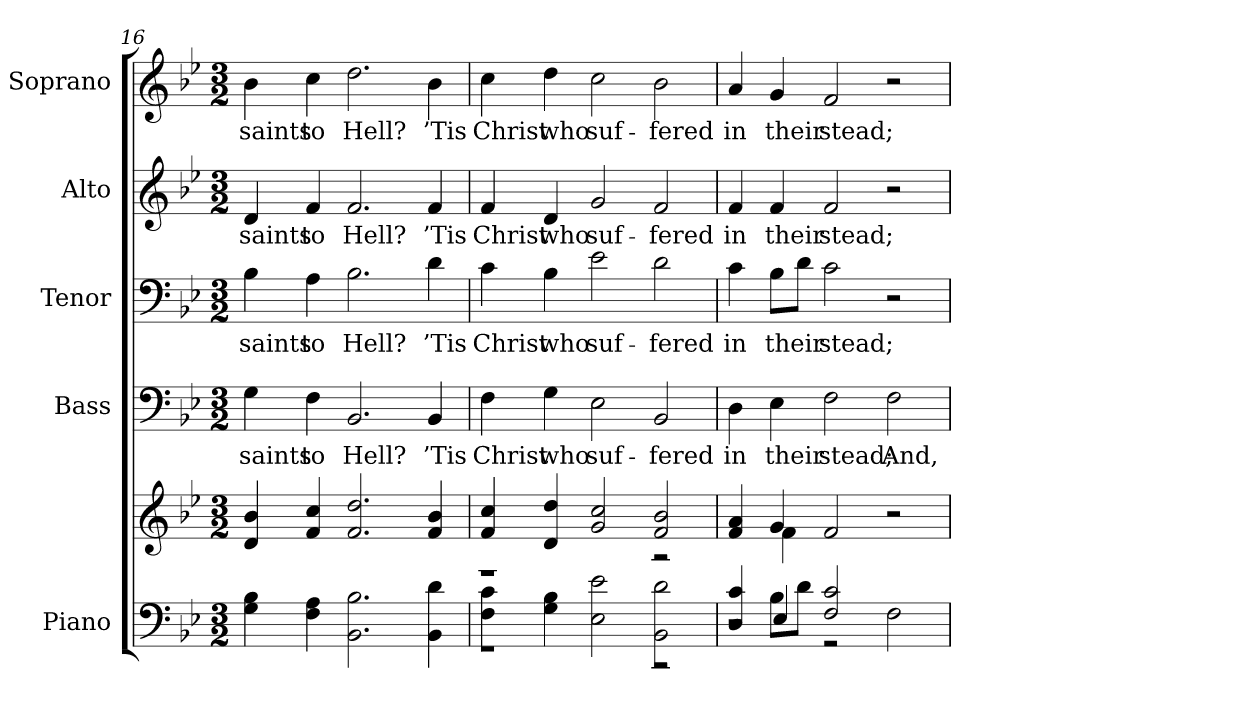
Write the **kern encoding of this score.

**kern	**kern	**kern	**text	**kern	**text	**kern	**text	**kern	**text
*part5	*part5	*part4	*part4	*part3	*part3	*part2	*part2	*part1	*part1
*staff6	*staff5	*staff4	*staff4	*staff3	*staff3	*staff2	*staff2	*staff1	*staff1
*I"Piano	*	*I"Bass	*	*I"Tenor	*	*I"Alto	*	*I"Soprano	*
*I'Pno.	*	*I'B.	*	*I'T.	*	*I'A.	*	*I'S.	*
*clefF4	*clefG2	*clefF4	*	*clefF4	*	*clefG2	*	*clefG2	*
*k[b-e-]	*k[b-e-]	*k[b-e-]	*	*k[b-e-]	*	*k[b-e-]	*	*k[b-e-]	*
*g:	*g:	*g:	*	*g:	*	*g:	*	*g:	*
*M3/2	*M3/2	*M3/2	*	*M3/2	*	*M3/2	*	*M3/2	*
=16	=16	=16	=16	=16	=16	=16	=16	=16	=16
!	!	!	!LO:LY:b:color=#000000	!	!	!	!	!	!
!	!	!	!	!	!LO:LY:b:color=#000000	!	!	!	!
!	!	!	!	!	!	!	!LO:LY:b:color=#000000	!	!
!	!	!	!	!	!	!	!	!	!LO:LY:b:color=#000000
4Gi\ 4B-i	4di/ 4b-i	4Gi\	saints	4B-i\	saints	4di/	saints	4b-i\	saints
!	!	!	!LO:LY:b:color=#000000	!	!	!	!	!	!
!	!	!	!	!	!LO:LY:b:color=#000000	!	!	!	!
!	!	!	!	!	!	!	!LO:LY:b:color=#000000	!	!
!	!	!	!	!	!	!	!	!	!LO:LY:b:color=#000000
4Fi\ 4Ai	4fi/ 4cci	4Fi\	to	4Ai\	to	4fi/	to	4cci\	to
!	!	!	!LO:LY:b:color=#000000	!	!	!	!	!	!
!	!	!	!	!	!LO:LY:b:color=#000000	!	!	!	!
!	!	!	!	!	!	!	!LO:LY:b:color=#000000	!	!
!	!	!	!	!	!	!	!	!	!LO:LY:b:color=#000000
2.BB-i\ 2.B-i	2.fi/ 2.ddi	2.BB-i/	Hell?	2.B-i\	Hell?	2.fi/	Hell?	2.ddi\	Hell?
!	!	!	!LO:LY:b:color=#000000	!	!	!	!	!	!
!	!	!	!	!	!LO:LY:b:color=#000000	!	!	!	!
!	!	!	!	!	!	!	!LO:LY:b:color=#000000	!	!
!	!	!	!	!	!	!	!	!	!LO:LY:b:color=#000000
4BB-i\ 4di	4fi/ 4b-i	4BB-i/	’Tis	4di\	’Tis	4fi/	’Tis	4b-i\	’Tis
=17	=17	=17	=17	=17	=17	=17	=17	=17	=17
*^	*^	*	*	*	*	*	*	*	*
!	!	!	!	!	!LO:LY:b:color=#000000	!	!	!	!	!	!
!	!	!	!	!	!	!	!LO:LY:b:color=#000000	!	!	!	!
!	!	!	!	!	!	!	!	!	!LO:LY:b:color=#000000	!	!
!	!	!	!	!	!	!	!	!	!	!	!LO:LY:b:color=#000000
4Fi\ 4ci	1r	4fi/ 4cci	1r	4Fi\	Christ	4ci\	Christ	4fi/	Christ	4cci\	Christ
!	!	!	!	!	!LO:LY:b:color=#000000	!	!	!	!	!	!
!	!	!	!	!	!	!	!LO:LY:b:color=#000000	!	!	!	!
!	!	!	!	!	!	!	!	!	!LO:LY:b:color=#000000	!	!
!	!	!	!	!	!	!	!	!	!	!	!LO:LY:b:color=#000000
4Gi\ 4B-i	.	4di/ 4ddi	.	4Gi\	who	4B-i\	who	4di/	who	4ddi\	who
!	!	!	!	!	!LO:LY:b:color=#000000	!	!	!	!	!	!
!	!	!	!	!	!	!	!LO:LY:b:color=#000000	!	!	!	!
!	!	!	!	!	!	!	!	!	!LO:LY:b:color=#000000	!	!
!	!	!	!	!	!	!	!	!	!	!	!LO:LY:b:color=#000000
2E-i\ 2e-i	.	2gi/ 2cci	.	2E-i\	suf-	2e-i\	suf-	2gi/	suf-	2cci\	suf-
!	!	!	!	!	!LO:LY:b:color=#000000	!	!	!	!	!	!
!	!	!	!	!	!	!	!LO:LY:b:color=#000000	!	!	!	!
!	!	!	!	!	!	!	!	!	!LO:LY:b:color=#000000	!	!
!	!	!	!	!	!	!	!	!	!	!	!LO:LY:b:color=#000000
2BB-i\ 2di	2r	2fi/ 2b-i	2r	2BB-i/	-fered	2di\	-fered	2fi/	-fered	2b-i\	-fered
=18	=18	=18	=18	=18	=18	=18	=18	=18	=18	=18	=18
*	*^	*	*	*	*	*	*	*	*	*	*
!	!	!	!	!	!	!LO:LY:b:color=#000000	!	!	!	!	!	!
!	!	!	!	!	!	!	!	!LO:LY:b:color=#000000	!	!	!	!
!	!	!	!	!	!	!	!	!	!	!LO:LY:b:color=#000000	!	!
!	!	!	!	!	!	!	!	!	!	!	!	!LO:LY:b:color=#000000
4Di/ 4ci	2r	4ryy	4fi/ 4ai	4ryy	4Di\	in	4ci\	in	4fi/	in	4ai/	in
!	!	!	!	!	!	!LO:LY:b:color=#000000	!	!	!	!	!	!
!	!	!	!	!	!	!	!	!LO:LY:b:color=#000000	!	!	!	!
!	!	!	!	!	!	!	!	!	!	!LO:LY:b:color=#000000	!	!
!	!	!	!	!	!	!	!	!	!	!	!	!LO:LY:b:color=#000000
8B-i\L	.	4E-i/	4gi/	4fi\	4E-i\	their	8B-i\L	their	4fi/	their	4gi/	their
8di\J	.	.	.	.	.	.	8di\J	.	.	.	.	.
!	!	!	!	!	!	!LO:LY:b:color=#000000	!	!	!	!	!	!
!	!	!	!	!	!	!	!	!LO:LY:b:color=#000000	!	!	!	!
!	!	!	!	!	!	!	!	!	!	!LO:LY:b:color=#000000	!	!
!	!	!	!	!	!	!	!	!	!	!	!	!LO:LY:b:color=#000000
2Fi/ 2ci	2r	2ryy	2fi/	2ryy	2Fi\	stead;	2ci\	stead;	2fi/	stead;	2fi/	stead;
!	!	!	!	!	!	!LO:LY:b:color=#000000	!	!	!	!	!	!
2ryy	2Fi\	2ryy	2r	2ryy	2Fi\	And,	2r	.	2r	.	2r	.
*v	*v	*v	*	*	*	*	*	*	*	*	*	*
*	*v	*v	*	*	*	*	*	*	*	*
=	=	=	=	=	=	=	=	=	=
*-	*-	*-	*-	*-	*-	*-	*-	*-	*-
